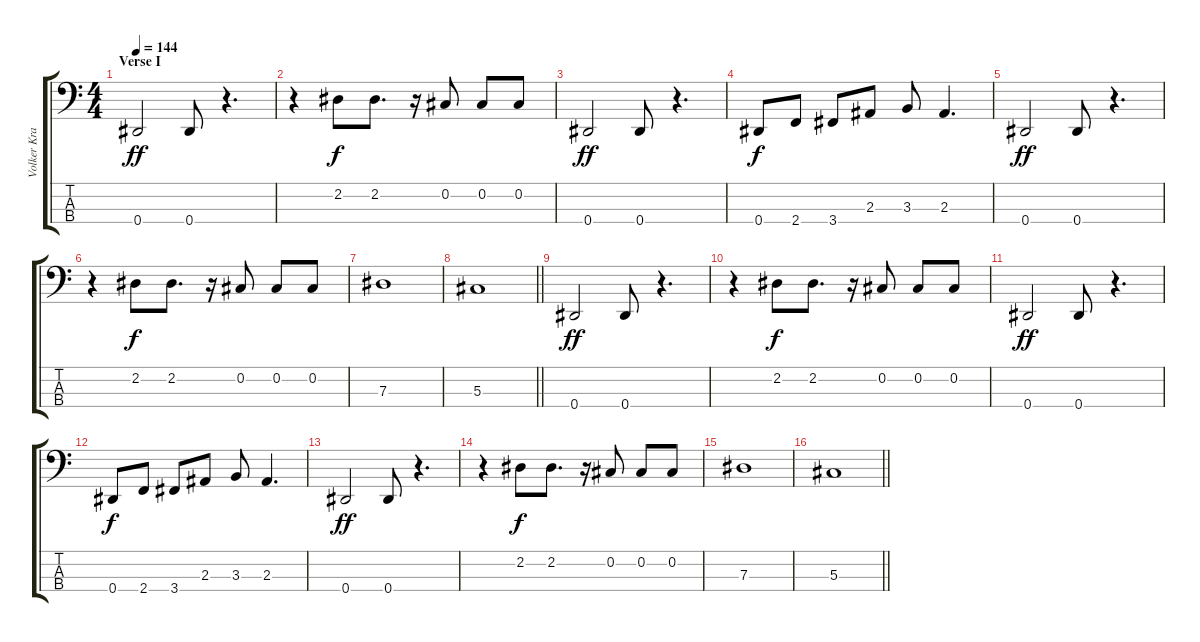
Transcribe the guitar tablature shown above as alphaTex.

\track ("Volker Krawzcak" "Volker Kra") {instrument electricbassfinger}
\staff {score tabs}
\tuning (Gb2 Db2 Ab1 Eb1) {hide}
\ts (4 4)
\section ("" "Verse I")
\tempo 144
\clef f4
\ks c
0.4.2{dy ff} 0.4.8 r.4{d} |
r.4 2.2.8{dy f} 2.2.8{d} r.16 0.2.8 0.2.8 0.2.8 |
0.4.2{dy ff} 0.4.8 r.4{d} |
0.4.8{dy f} 2.4.8 3.4.8 2.3.8 3.3.8 2.3.4{d} |
0.4.2{dy ff} 0.4.8 r.4{d} |
r.4 2.2.8{dy f} 2.2.8{d} r.16 0.2.8 0.2.8 0.2.8 |
7.3.1 |
\barLineRight lightlight
5.3.1 |
0.4.2{dy ff} 0.4.8 r.4{d} |
r.4 2.2.8{dy f} 2.2.8{d} r.16 0.2.8 0.2.8 0.2.8 |
0.4.2{dy ff} 0.4.8 r.4{d} |
0.4.8{dy f} 2.4.8 3.4.8 2.3.8 3.3.8 2.3.4{d} |
0.4.2{dy ff} 0.4.8 r.4{d} |
r.4 2.2.8{dy f} 2.2.8{d} r.16 0.2.8 0.2.8 0.2.8 |
7.3.1 |
\barLineRight lightlight
5.3.1
